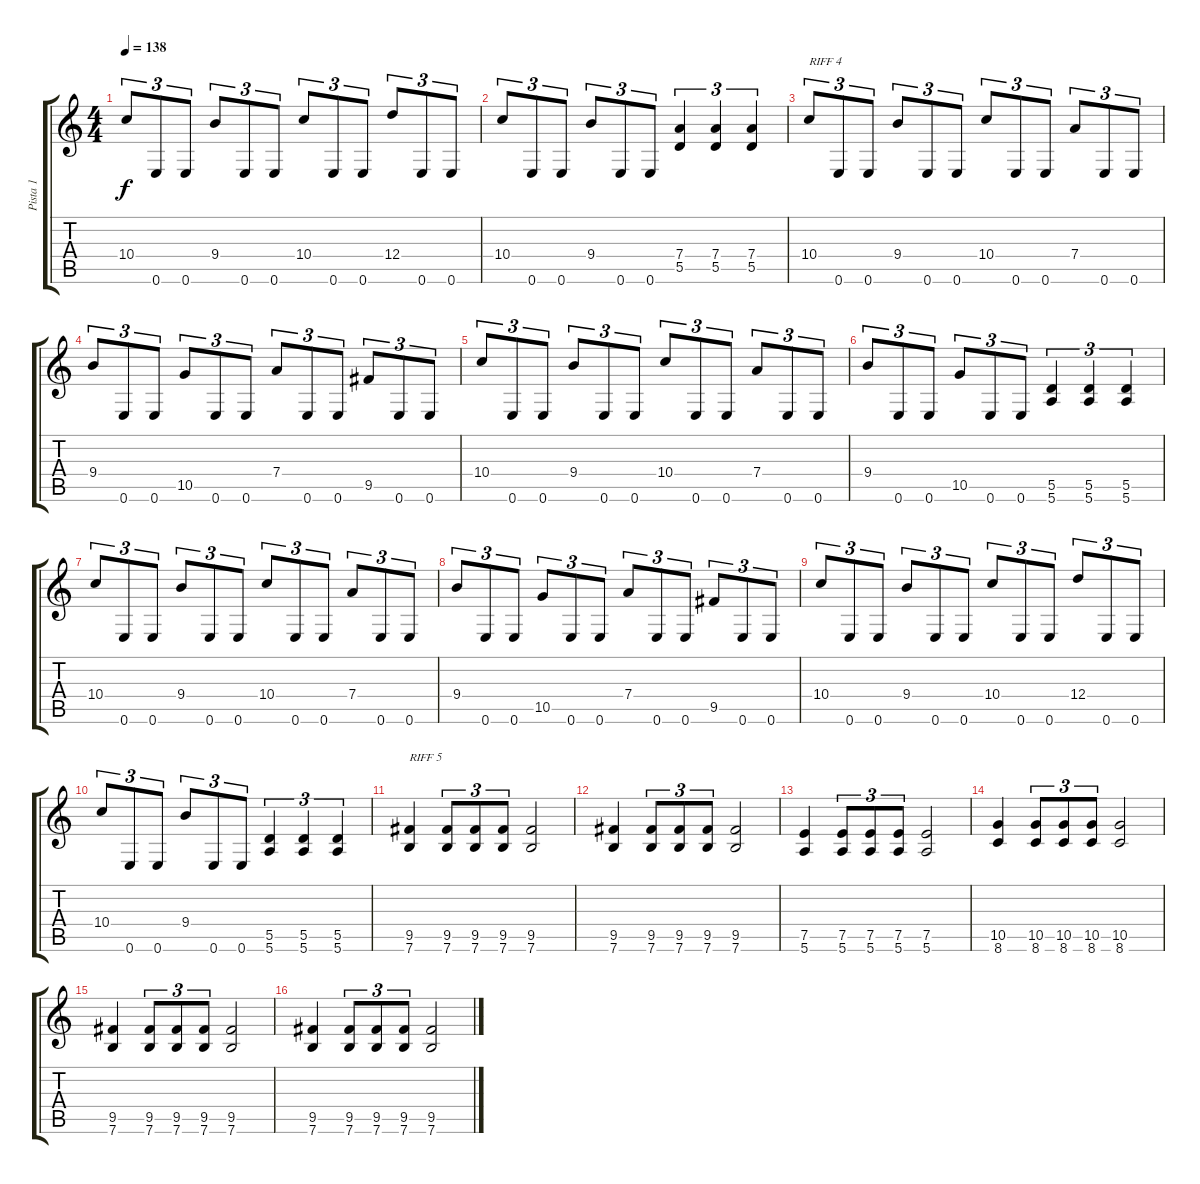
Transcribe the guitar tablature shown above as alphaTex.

\track ("Pista 1" "Pista 1") {instrument distortionguitar}
\staff {score tabs}
\tuning (E4 B3 G3 D3 A2 E2) {hide}
\ts (4 4)
\tempo 138
\clef g2
\ks c
10.4.8{tu (3 2) dy f} 0.6.8{tu (3 2)} 0.6.8{tu (3 2)} 9.4.8{tu (3 2)} 0.6.8{tu (3 2)} 0.6.8{tu (3 2)} 10.4.8{tu (3 2)} 0.6.8{tu (3 2)} 0.6.8{tu (3 2)} 12.4.8{tu (3 2)} 0.6.8{tu (3 2)} 0.6.8{tu (3 2)} |
10.4.8{tu (3 2)} 0.6.8{tu (3 2)} 0.6.8{tu (3 2)} 9.4.8{tu (3 2)} 0.6.8{tu (3 2)} 0.6.8{tu (3 2)} (7.4 5.5).4{tu (3 2)} (7.4 5.5).4{tu (3 2)} (7.4 5.5).4{tu (3 2)} |
10.4.8{tu (3 2) txt "RIFF 4"} 0.6.8{tu (3 2)} 0.6.8{tu (3 2)} 9.4.8{tu (3 2)} 0.6.8{tu (3 2)} 0.6.8{tu (3 2)} 10.4.8{tu (3 2)} 0.6.8{tu (3 2)} 0.6.8{tu (3 2)} 7.4.8{tu (3 2)} 0.6.8{tu (3 2)} 0.6.8{tu (3 2)} |
9.4.8{tu (3 2)} 0.6.8{tu (3 2)} 0.6.8{tu (3 2)} 10.5.8{tu (3 2)} 0.6.8{tu (3 2)} 0.6.8{tu (3 2)} 7.4.8{tu (3 2)} 0.6.8{tu (3 2)} 0.6.8{tu (3 2)} 9.5.8{tu (3 2)} 0.6.8{tu (3 2)} 0.6.8{tu (3 2)} |
10.4.8{tu (3 2)} 0.6.8{tu (3 2)} 0.6.8{tu (3 2)} 9.4.8{tu (3 2)} 0.6.8{tu (3 2)} 0.6.8{tu (3 2)} 10.4.8{tu (3 2)} 0.6.8{tu (3 2)} 0.6.8{tu (3 2)} 7.4.8{tu (3 2)} 0.6.8{tu (3 2)} 0.6.8{tu (3 2)} |
9.4.8{tu (3 2)} 0.6.8{tu (3 2)} 0.6.8{tu (3 2)} 10.5.8{tu (3 2)} 0.6.8{tu (3 2)} 0.6.8{tu (3 2)} (5.5 5.6).4{tu (3 2)} (5.5 5.6).4{tu (3 2)} (5.5 5.6).4{tu (3 2)} |
10.4.8{tu (3 2)} 0.6.8{tu (3 2)} 0.6.8{tu (3 2)} 9.4.8{tu (3 2)} 0.6.8{tu (3 2)} 0.6.8{tu (3 2)} 10.4.8{tu (3 2)} 0.6.8{tu (3 2)} 0.6.8{tu (3 2)} 7.4.8{tu (3 2)} 0.6.8{tu (3 2)} 0.6.8{tu (3 2)} |
9.4.8{tu (3 2)} 0.6.8{tu (3 2)} 0.6.8{tu (3 2)} 10.5.8{tu (3 2)} 0.6.8{tu (3 2)} 0.6.8{tu (3 2)} 7.4.8{tu (3 2)} 0.6.8{tu (3 2)} 0.6.8{tu (3 2)} 9.5.8{tu (3 2)} 0.6.8{tu (3 2)} 0.6.8{tu (3 2)} |
10.4.8{tu (3 2)} 0.6.8{tu (3 2)} 0.6.8{tu (3 2)} 9.4.8{tu (3 2)} 0.6.8{tu (3 2)} 0.6.8{tu (3 2)} 10.4.8{tu (3 2)} 0.6.8{tu (3 2)} 0.6.8{tu (3 2)} 12.4.8{tu (3 2)} 0.6.8{tu (3 2)} 0.6.8{tu (3 2)} |
10.4.8{tu (3 2)} 0.6.8{tu (3 2)} 0.6.8{tu (3 2)} 9.4.8{tu (3 2)} 0.6.8{tu (3 2)} 0.6.8{tu (3 2)} (5.5 5.6).4{tu (3 2)} (5.5 5.6).4{tu (3 2)} (5.5 5.6).4{tu (3 2)} |
(9.5 7.6).4{txt "RIFF 5"} (9.5 7.6).8{tu (3 2)} (9.5 7.6).8{tu (3 2)} (9.5 7.6).8{tu (3 2)} (9.5 7.6).2 |
(9.5 7.6).4 (9.5 7.6).8{tu (3 2)} (9.5 7.6).8{tu (3 2)} (9.5 7.6).8{tu (3 2)} (9.5 7.6).2 |
(7.5 5.6).4 (7.5 5.6).8{tu (3 2)} (7.5 5.6).8{tu (3 2)} (7.5 5.6).8{tu (3 2)} (7.5 5.6).2 |
(10.5 8.6).4 (10.5 8.6).8{tu (3 2)} (10.5 8.6).8{tu (3 2)} (10.5 8.6).8{tu (3 2)} (10.5 8.6).2 |
(9.5 7.6).4 (9.5 7.6).8{tu (3 2)} (9.5 7.6).8{tu (3 2)} (9.5 7.6).8{tu (3 2)} (9.5 7.6).2 |
(9.5 7.6).4 (9.5 7.6).8{tu (3 2)} (9.5 7.6).8{tu (3 2)} (9.5 7.6).8{tu (3 2)} (9.5 7.6).2
